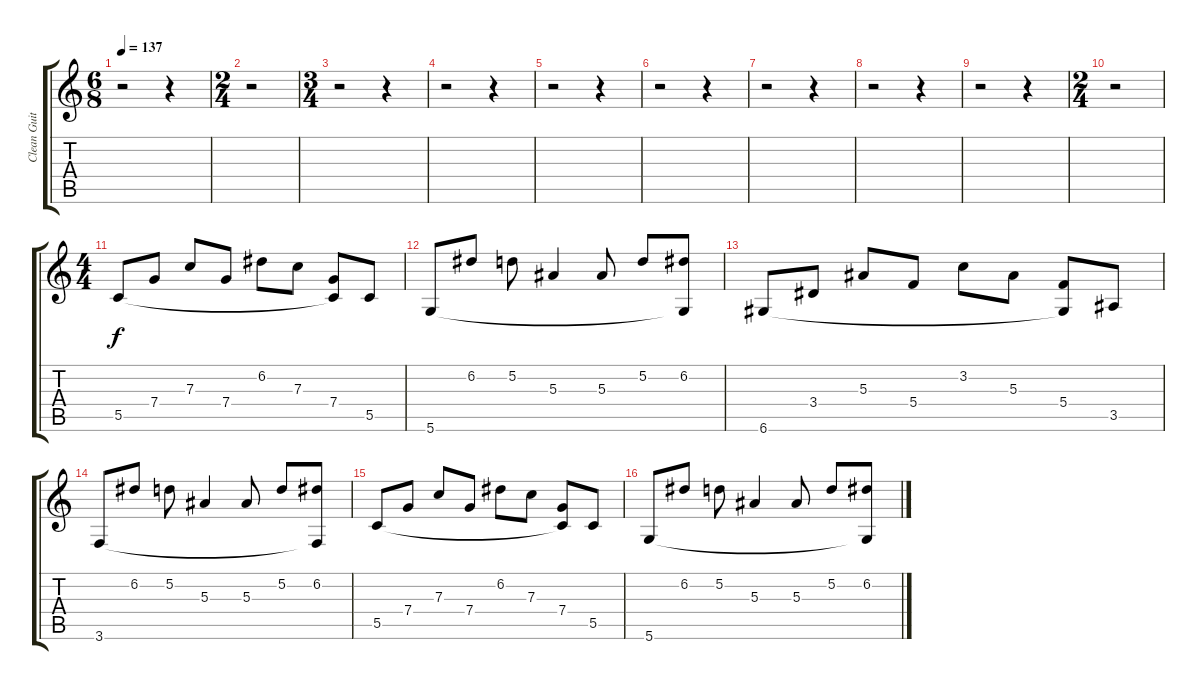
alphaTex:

\track ("Clean Guitar" "Clean Guit") {instrument electricguitarclean}
\staff {score tabs}
\tuning (D4 A3 F3 C3 G2 D2) {hide}
\ts (6 8)
\tempo 137
\clef g2
\ks c
r.2{dy f} r.4 |
\ts (2 4)
r.2 |
\ts (3 4)
r.2 r.4 |
r.2 r.4 |
r.2 r.4 |
r.2 r.4 |
r.2 r.4 |
r.2 r.4 |
r.2 r.4 |
\ts (2 4)
r.2 |
\ts (4 4)
5.5.8 7.4.8 7.3.8 7.4.8 6.2.8 7.3.8 (7.4 5.5{t}).8 5.5.8 |
5.6.8 6.2.8 5.2.8 5.3.4 5.3.8 5.2.8 (6.2 5.6{t}).8 |
6.6.8 3.4.8 5.3.8 5.4.8 3.2.8 5.3.8 (5.4 6.6{t}).8 3.5.8 |
3.6.8 6.2.8 5.2.8 5.3.4 5.3.8 5.2.8 (6.2 3.6{t}).8 |
5.5.8 7.4.8 7.3.8 7.4.8 6.2.8 7.3.8 (7.4 5.5{t}).8 5.5.8 |
5.6.8 6.2.8 5.2.8 5.3.4 5.3.8 5.2.8 (6.2 5.6{t}).8
